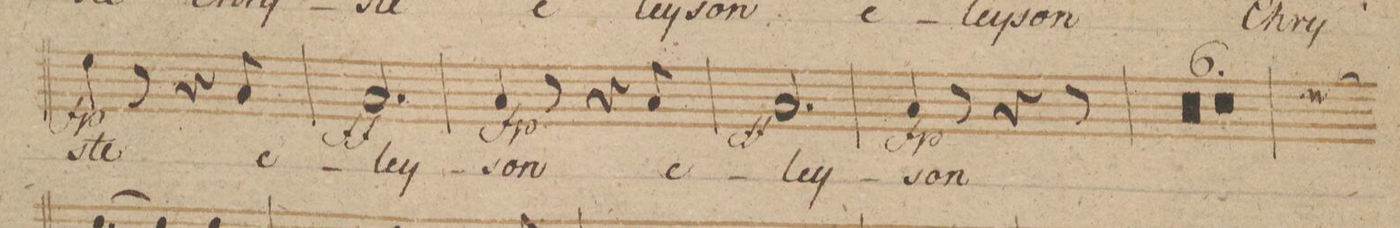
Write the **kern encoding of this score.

**kern	**text	**dynam
*I"Basso.	*	*
*clefF4	*	*
*k[b-]	*	*
*M6/8	*	*
4G\	-ste	fp
8r	.	.
4r	.	.
8C/	e-	.
=52	=52	=52
2.C/	-ley-	ff
=53	=53	=53
4C/	-son	fp
8r	.	.
4r	.	.
8C/	e-	.
=54	=54	=54
2.C/	-ley-	ff
=55	=55	=55
4C/	-son	fp
8r	.	.
4r	.	.
8r	.	.
=56	=56	=56
0.r	.	.
=57	=57	=57
=58	=58	=58
=59	=59	=59
=60	=60	=60
2.r	.	.
=61	=61	=61
2.r	.	.
=62	=62	=62
*-	*-	*-
